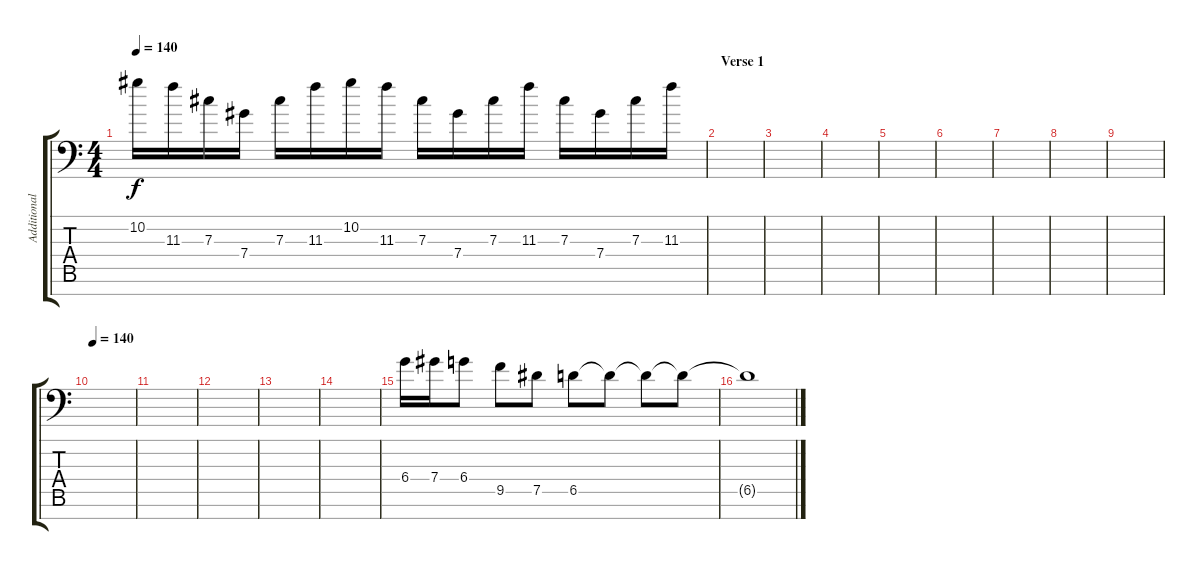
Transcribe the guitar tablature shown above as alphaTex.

\track ("Additional Guitar" "Additional") {instrument distortionguitar}
\staff {score tabs}
\tuning (Eb4 Bb3 Gb3 Db3 Ab2 Eb2 Bb1) {hide}
\ts (4 4)
\tempo 140
\clef f4
\ks c
10.2.16{dy f} 11.3.16 7.3.16 7.4.16 7.3.16 11.3.16 10.2.16 11.3.16 7.3.16 7.4.16 7.3.16 11.3.16 7.3.16 7.4.16 7.3.16 11.3.16 |
\section ("" "Verse 1")
|
|
|
|
|
|
|
|
\tempo 140
|
|
|
|
|
6.4.16 7.4.16 6.4.8 9.5.8 7.5.8 6.5.8 6.5{t}.8 6.5{t}.8 6.5{t}.8 |
6.5{t}.1
